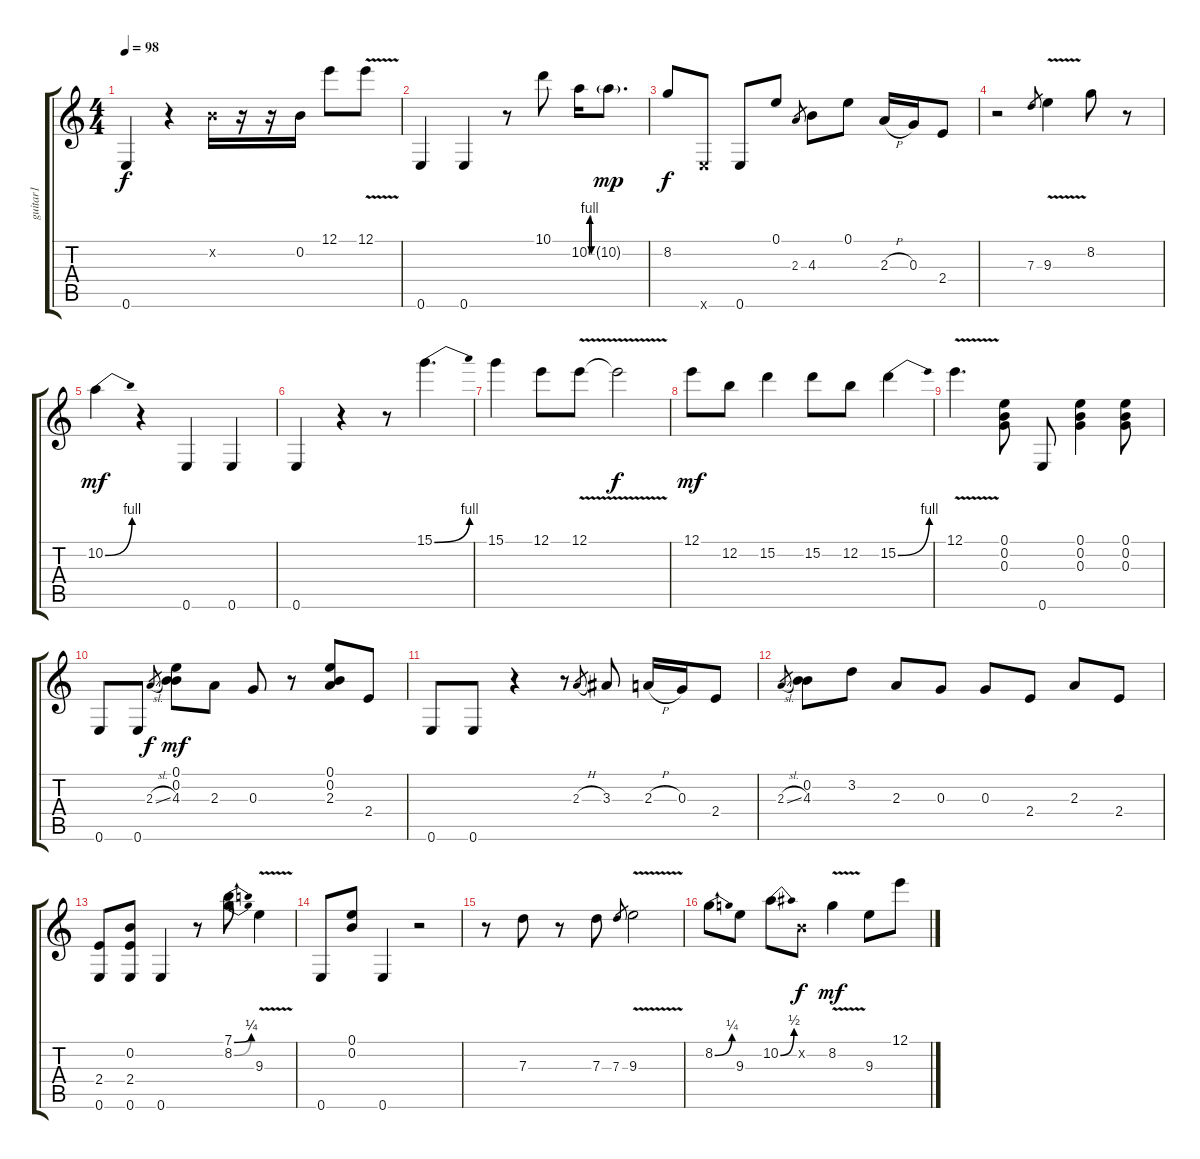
\track ("guitar1" "guitar1") {instrument electricguitarclean}
\staff {score tabs}
\tuning (E4 B3 G3 D3 A2 E2) {hide}
\ts (4 4)
\tempo 98
\clef g2
\ks c
0.6.4{dy f} r.4 0.2{x}.16 r.16 r.16 0.2.16 12.1.8{volume 16} 12.1{v}.8 |
0.6.4 0.6.4 r.8 10.1.8 10.2{be (custom 0 0 15 4 30 4 45 0 60 0)}.16 10.2{g}.8{d dy mp} |
8.2.8{dy f} 0.6{x}.8 0.6.8 0.1.8 2.3.8{gr} 4.3.8 0.1.8 2.3{h}.16 0.3.16 2.4.8 |
r.2 7.3.8{gr} 9.3{v}.4 8.2.8 r.8 |
10.2{be (bend 0 0 60 4)}.4{dy mf} r.4 0.6.4 0.6.4 |
0.6.4 r.4 r.8 15.1{be (bend 0 0 60 4)}.4{d} |
15.1.4 12.1.8 12.1{v}.8 12.1{v t}.2{dy f} |
12.1.8{dy mf} 12.2.8 15.2.4 15.2.8 12.2.8 15.2{be (bend 0 0 60 4)}.4 |
12.1{v}.4{d} (0.1 0.2 0.3).8{volume 14} 0.6.8 (0.1 0.2 0.3).4 (0.1 0.2 0.3).8 |
0.6.8 0.6.8 2.3{sl}.8{gr dy f} (0.1 0.2 4.3).8{dy mf} 2.3.8 0.3.8 r.8 (0.1 0.2 2.3).8 2.4.8 |
0.6.8 0.6.8 r.4 r.8 2.3{h}.8{gr} 3.3.8 2.3{h}.16 0.3.16 2.4.8 |
2.3{sl}.8{gr} (0.2 4.3).8 3.2.8 2.3.8 0.3.8 0.3.8 2.4.8 2.3.8 2.4.8 |
(2.4 0.6).8 (0.2 2.4 0.6).8 0.6.4 r.8 (7.1{be (bend 0 0 60 1)} 8.2{be (bend 0 0 60 1)}).8 9.3{v}.4 |
0.6.8 (0.1 0.2).8 0.6.4 r.2 |
r.8 7.3.8 r.8 7.3.8 7.3.8{gr} 9.3{v}.2 |
8.2{be (bend 0 0 60 1)}.8 9.3.8 10.2{be (bend 0 0 60 2)}.8 0.2{x}.8{dy f} 8.2{v}.4{dy mf} 9.3.8 12.1.8
